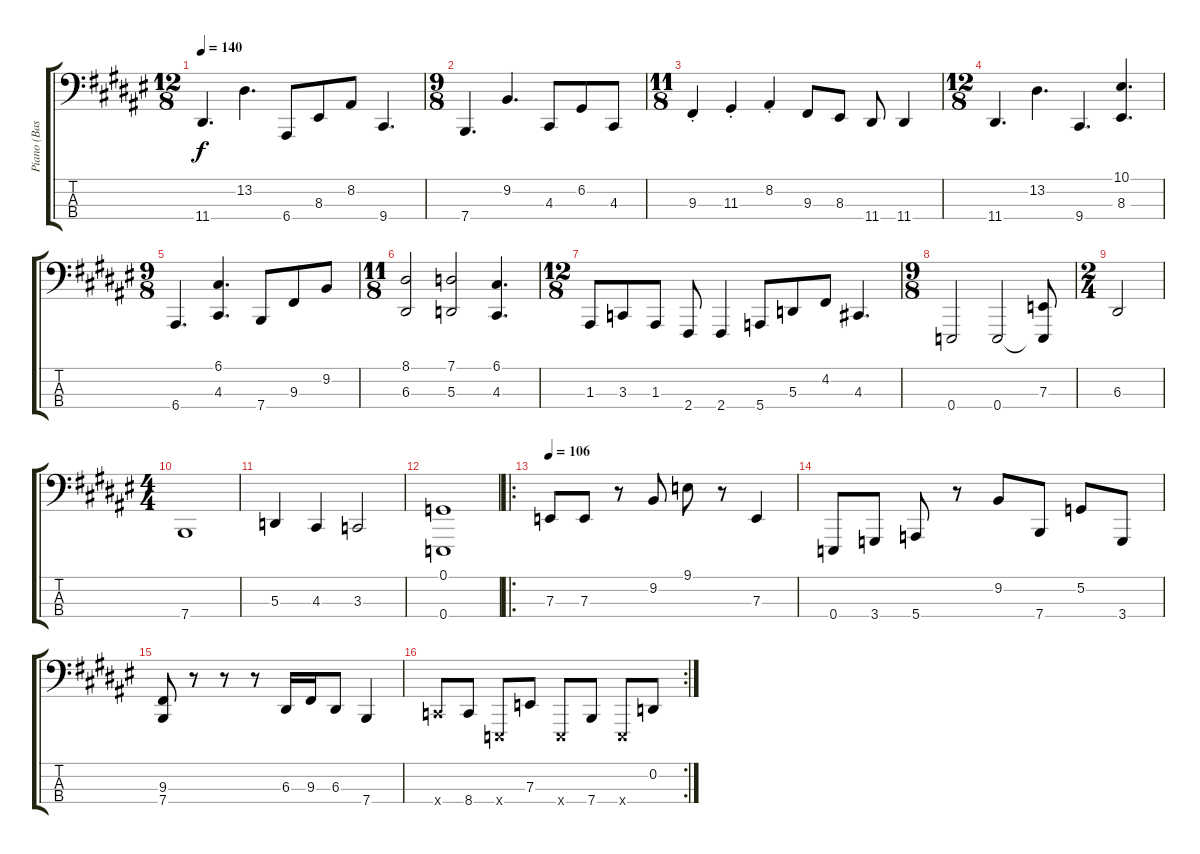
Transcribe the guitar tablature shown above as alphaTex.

\track ("Piano (Bass)" "Piano (Bas") {instrument brightacousticpiano}
\staff {score tabs}
\tuning (G2 D2 A1 E1) {hide}
\ts (12 8)
\tempo 140
\clef f4
\ks f#
11.4.4{d dy f} 13.2.4{d} 6.4.8 8.3.8 8.2.8 9.4.4{d} |
\ts (9 8)
7.4.4{d} 9.2.4{d} 4.3.8 6.2.8 4.3.8 |
\ts (11 8)
9.3{st}.4 11.3{st}.4 8.2{st}.4 9.3.8 8.3.8 11.4.8 11.4.4 |
\ts (12 8)
11.4.4{d} 13.2.4{d} 9.4.4{d} (10.1 8.3).4{d} |
\ts (9 8)
6.4.4{d} (6.1 4.3).4{d} 7.4.8 9.3.8 9.2.8 |
\ts (11 8)
(8.1 6.3).2 (7.1 5.3).2 (6.1 4.3).4{d} |
\ts (12 8)
1.3.8 3.3.8 1.3.8 2.4.8 2.4.4 5.4.8 5.3.8 4.2.8 4.3.4{d} |
\ts (9 8)
0.4.2 0.4.2 (7.3 0.4{t}).8 |
\ts (2 4)
6.3.2 |
\ts (4 4)
7.4.1 |
5.3.4 4.3.4 3.3.2 |
(0.1 0.4).1 |
\ro
\tempo 106
7.3.8 7.3.8 r.8 9.2.8 9.1.8 r.8 7.3.4 |
0.4.8 3.4.8 5.4.8 r.8 9.2.8 7.4.8 5.2.8 3.4.8 |
(9.3 7.4).8 r.8 r.8 r.8 6.3.16 9.3.16 6.3.8 7.4.4 |
\rc 2
8.4{x}.8 8.4.8 0.4{x}.8 7.3.8 0.4{x}.8 7.4.8 0.4{x}.8 0.2.8
